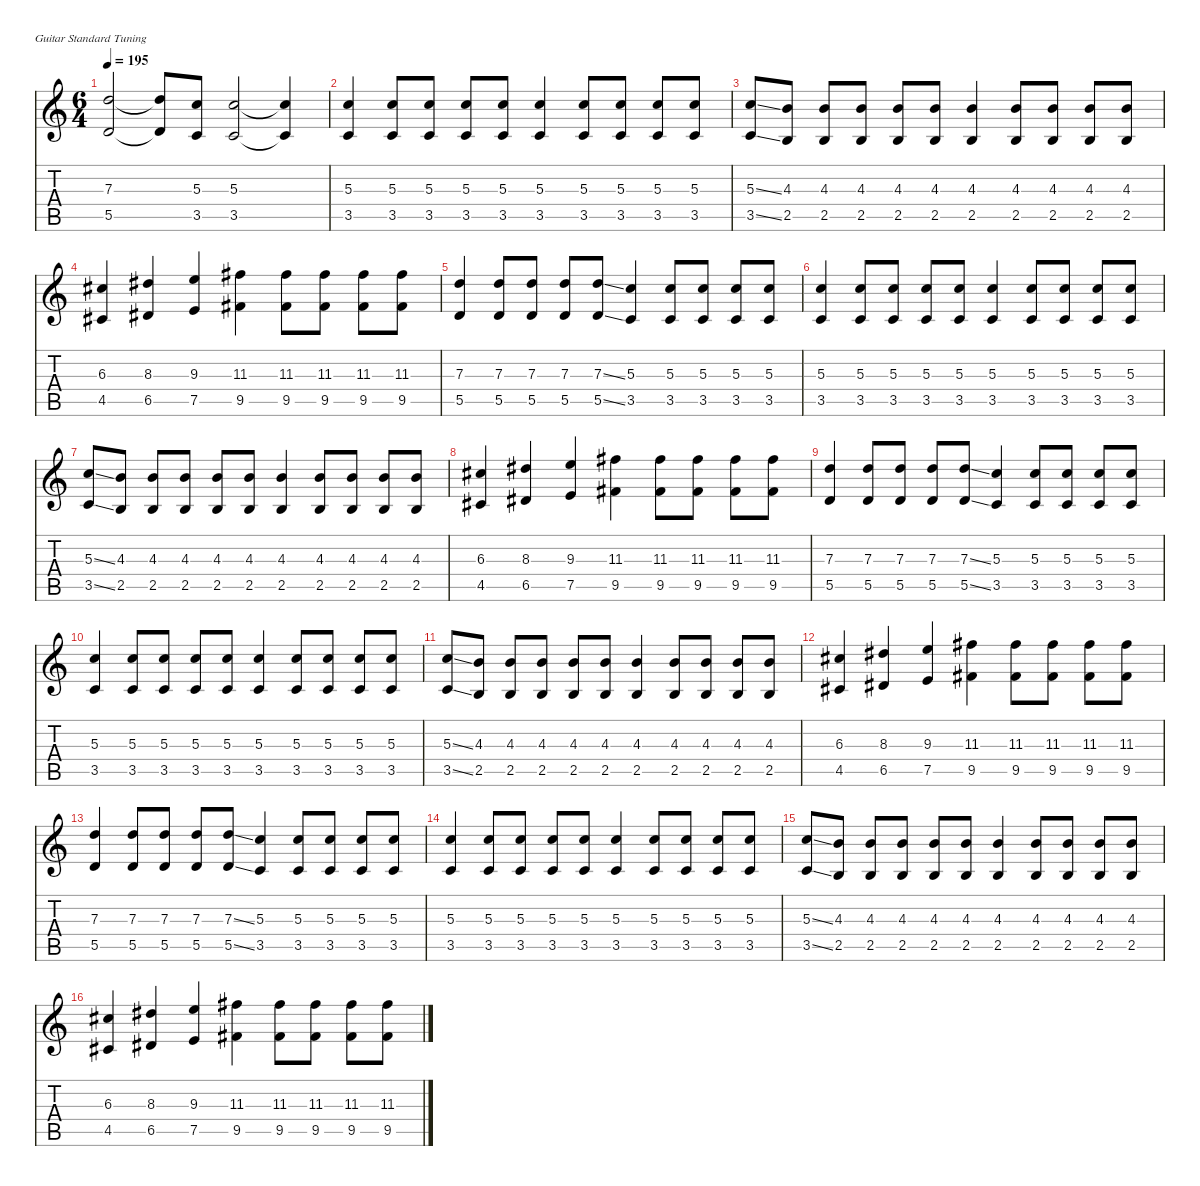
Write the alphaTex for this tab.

\defaultSystemsLayout 4
\hideDynamics
\bracketExtendMode nobrackets
\singleTrackTrackNamePolicy hidden
\multiTrackTrackNamePolicy hidden
\firstSystemTrackNameMode fullname
\firstSystemTrackNameOrientation horizontal
\otherSystemsTrackNameOrientation horizontal
\track ("Guitar 1" "dist.guit.") {instrument distortionguitar}
\staff {score tabs}
\tuning (E4 B3 G3 D3 A2 E2)
\ts (6 4)
\tempo 195
\clef g2
\ks c
(7.3 5.5).2{dy f beam Up} (7.3{t} 5.5{t}).8{beam Up} (5.3 3.5).8{beam Up} (5.3 3.5).2{beam Up} (5.3{t} 3.5{t}).4{beam Up} |
(5.3 3.5).4{beam Up} (5.3 3.5).8{beam Up} (5.3 3.5).8{beam Up} (5.3 3.5).8{beam Up} (5.3 3.5).8{beam Up} (5.3 3.5).4{beam Up} (5.3 3.5).8{beam Up} (5.3 3.5).8{beam Up} (5.3 3.5).8{beam Up} (5.3 3.5).8{beam Up} |
(5.3{ss} 3.5{ss}).8{beam Up} (4.3 2.5).8{beam Up} (4.3 2.5).8{beam Up} (4.3 2.5).8{beam Up} (4.3 2.5).8{beam Up} (4.3 2.5).8{beam Up} (4.3 2.5).4{beam Up} (4.3 2.5).8{beam Up} (4.3 2.5).8{beam Up} (4.3 2.5).8{beam Up} (4.3 2.5).8{beam Up} |
(6.3{acc #} 4.5{acc #}).4{beam Up} (8.3{acc #} 6.5{acc #}).4{beam Up} (9.3 7.5).4{beam Up} (11.3{acc #} 9.5{acc #}).4{beam Down} (11.3{acc #} 9.5{acc #}).8{beam Down} (11.3{acc #} 9.5{acc #}).8{beam Down} (11.3{acc #} 9.5{acc #}).8{beam Down} (11.3{acc #} 9.5{acc #}).8{beam Down} |
(7.3 5.5).4{beam Up} (7.3 5.5).8{beam Up} (7.3 5.5).8{beam Up} (7.3 5.5).8{beam Up} (7.3{ss} 5.5{ss}).8{beam Up} (5.3 3.5).4{beam Up} (5.3 3.5).8{beam Up} (5.3 3.5).8{beam Up} (5.3 3.5).8{beam Up} (5.3 3.5).8{beam Up} |
(5.3 3.5).4{beam Up} (5.3 3.5).8{beam Up} (5.3 3.5).8{beam Up} (5.3 3.5).8{beam Up} (5.3 3.5).8{beam Up} (5.3 3.5).4{beam Up} (5.3 3.5).8{beam Up} (5.3 3.5).8{beam Up} (5.3 3.5).8{beam Up} (5.3 3.5).8{beam Up} |
(5.3{ss} 3.5{ss}).8{beam Up} (4.3 2.5).8{beam Up} (4.3 2.5).8{beam Up} (4.3 2.5).8{beam Up} (4.3 2.5).8{beam Up} (4.3 2.5).8{beam Up} (4.3 2.5).4{beam Up} (4.3 2.5).8{beam Up} (4.3 2.5).8{beam Up} (4.3 2.5).8{beam Up} (4.3 2.5).8{beam Up} |
(6.3{acc #} 4.5{acc #}).4{beam Up} (8.3{acc #} 6.5{acc #}).4{beam Up} (9.3 7.5).4{beam Up} (11.3{acc #} 9.5{acc #}).4{beam Down} (11.3{acc #} 9.5{acc #}).8{beam Down} (11.3{acc #} 9.5{acc #}).8{beam Down} (11.3{acc #} 9.5{acc #}).8{beam Down} (11.3{acc #} 9.5{acc #}).8{beam Down} |
(7.3 5.5).4{beam Up} (7.3 5.5).8{beam Up} (7.3 5.5).8{beam Up} (7.3 5.5).8{beam Up} (7.3{ss} 5.5{ss}).8{beam Up} (5.3 3.5).4{beam Up} (5.3 3.5).8{beam Up} (5.3 3.5).8{beam Up} (5.3 3.5).8{beam Up} (5.3 3.5).8{beam Up} |
(5.3 3.5).4{beam Up} (5.3 3.5).8{beam Up} (5.3 3.5).8{beam Up} (5.3 3.5).8{beam Up} (5.3 3.5).8{beam Up} (5.3 3.5).4{beam Up} (5.3 3.5).8{beam Up} (5.3 3.5).8{beam Up} (5.3 3.5).8{beam Up} (5.3 3.5).8{beam Up} |
(5.3{ss} 3.5{ss}).8{beam Up} (4.3 2.5).8{beam Up} (4.3 2.5).8{beam Up} (4.3 2.5).8{beam Up} (4.3 2.5).8{beam Up} (4.3 2.5).8{beam Up} (4.3 2.5).4{beam Up} (4.3 2.5).8{beam Up} (4.3 2.5).8{beam Up} (4.3 2.5).8{beam Up} (4.3 2.5).8{beam Up} |
(6.3{acc #} 4.5{acc #}).4{beam Up} (8.3{acc #} 6.5{acc #}).4{beam Up} (9.3 7.5).4{beam Up} (11.3{acc #} 9.5{acc #}).4{beam Down} (11.3{acc #} 9.5{acc #}).8{beam Down} (11.3{acc #} 9.5{acc #}).8{beam Down} (11.3{acc #} 9.5{acc #}).8{beam Down} (11.3{acc #} 9.5{acc #}).8{beam Down} |
(7.3 5.5).4{beam Up} (7.3 5.5).8{beam Up} (7.3 5.5).8{beam Up} (7.3 5.5).8{beam Up} (7.3{ss} 5.5{ss}).8{beam Up} (5.3 3.5).4{beam Up} (5.3 3.5).8{beam Up} (5.3 3.5).8{beam Up} (5.3 3.5).8{beam Up} (5.3 3.5).8{beam Up} |
(5.3 3.5).4{beam Up} (5.3 3.5).8{beam Up} (5.3 3.5).8{beam Up} (5.3 3.5).8{beam Up} (5.3 3.5).8{beam Up} (5.3 3.5).4{beam Up} (5.3 3.5).8{beam Up} (5.3 3.5).8{beam Up} (5.3 3.5).8{beam Up} (5.3 3.5).8{beam Up} |
(5.3{ss} 3.5{ss}).8{beam Up} (4.3 2.5).8{beam Up} (4.3 2.5).8{beam Up} (4.3 2.5).8{beam Up} (4.3 2.5).8{beam Up} (4.3 2.5).8{beam Up} (4.3 2.5).4{beam Up} (4.3 2.5).8{beam Up} (4.3 2.5).8{beam Up} (4.3 2.5).8{beam Up} (4.3 2.5).8{beam Up} |
(6.3{acc #} 4.5{acc #}).4{beam Up} (8.3{acc #} 6.5{acc #}).4{beam Up} (9.3 7.5).4{beam Up} (11.3{acc #} 9.5{acc #}).4{beam Down} (11.3{acc #} 9.5{acc #}).8{beam Down} (11.3{acc #} 9.5{acc #}).8{beam Down} (11.3{acc #} 9.5{acc #}).8{beam Down} (11.3{acc #} 9.5{acc #}).8{beam Down}
